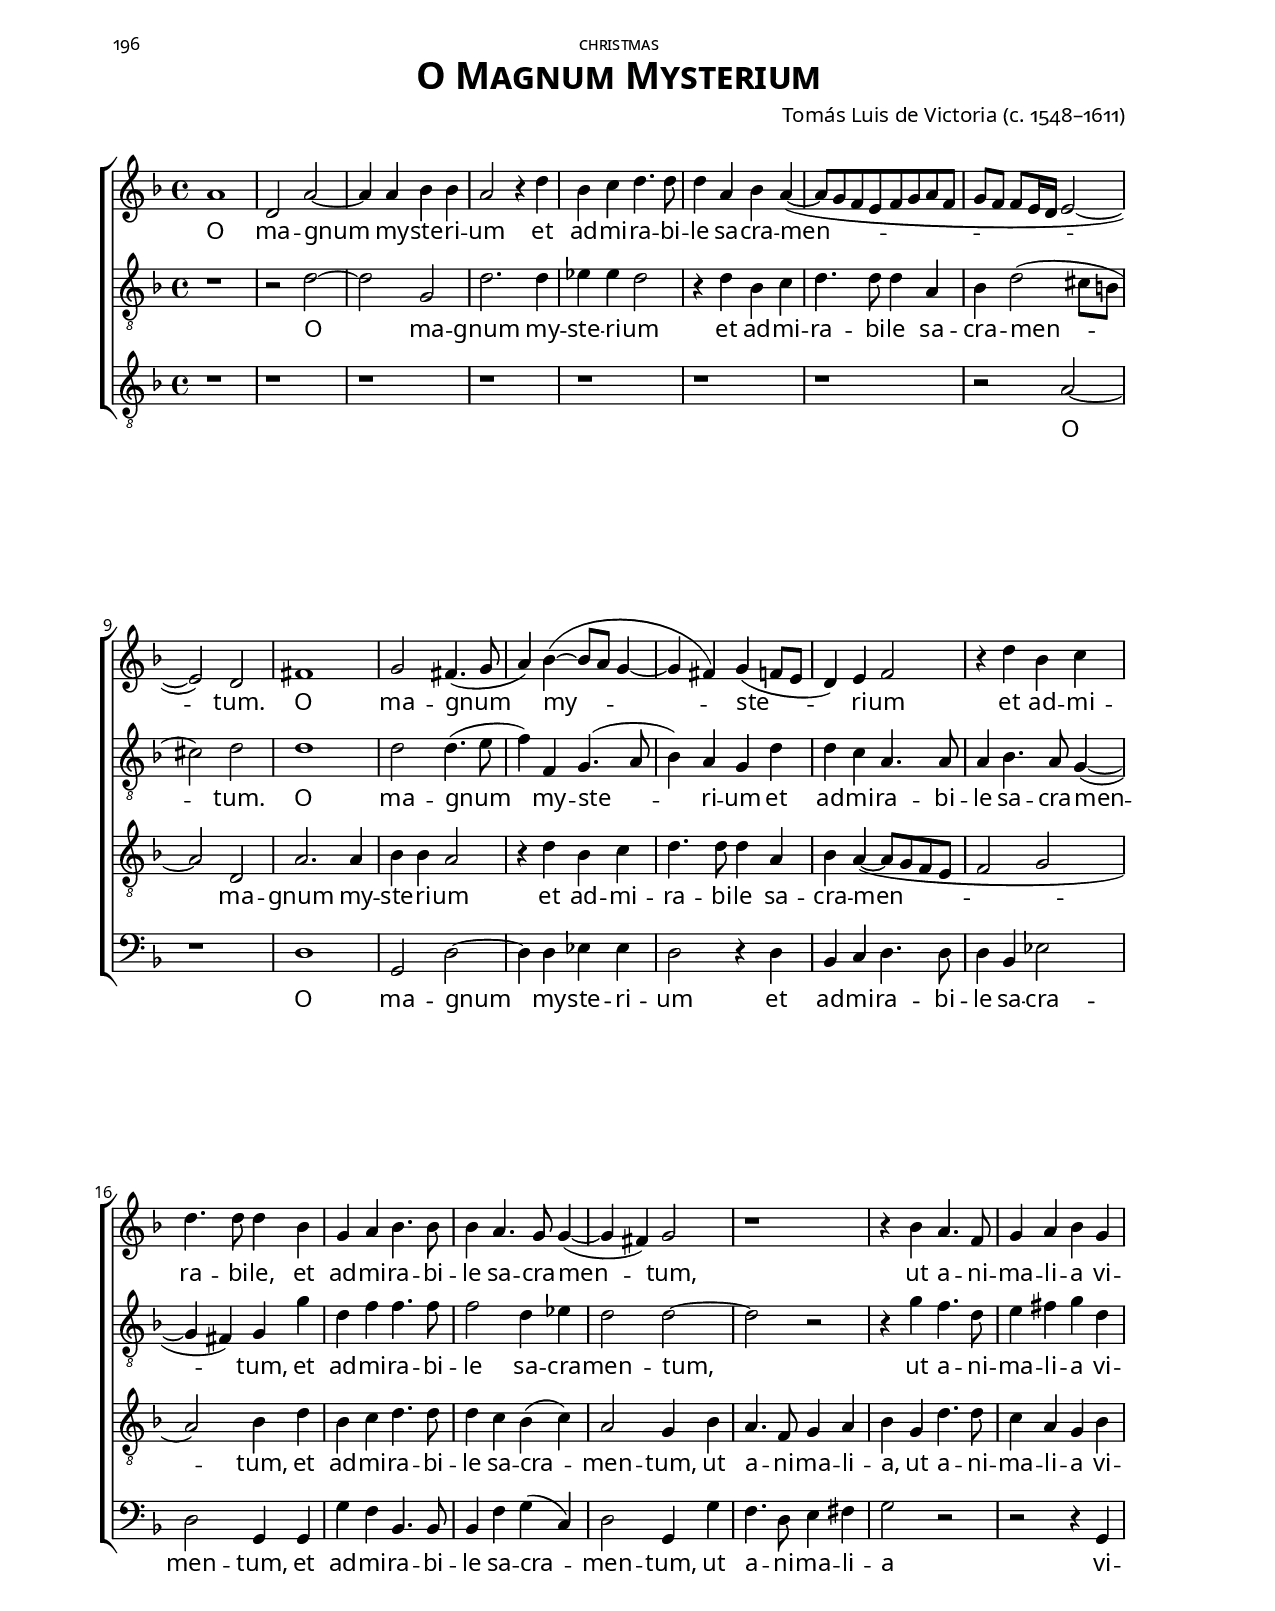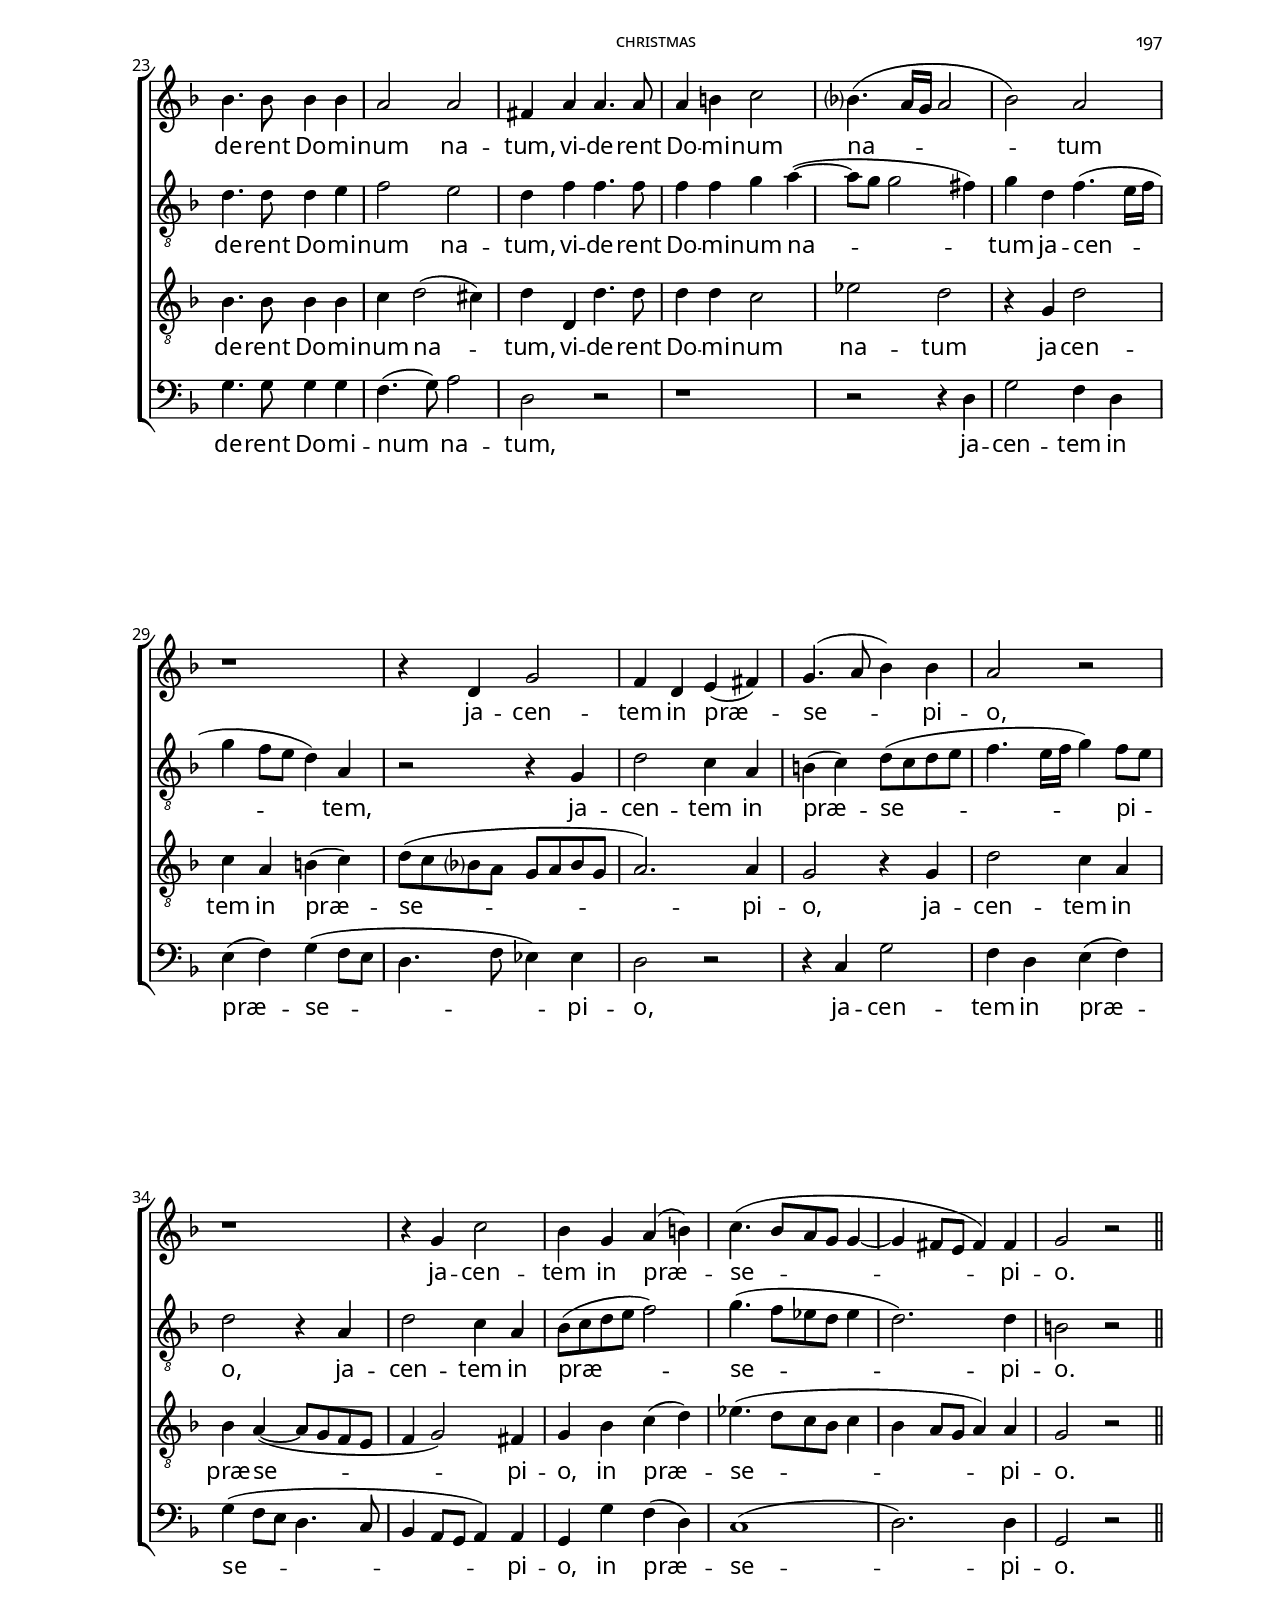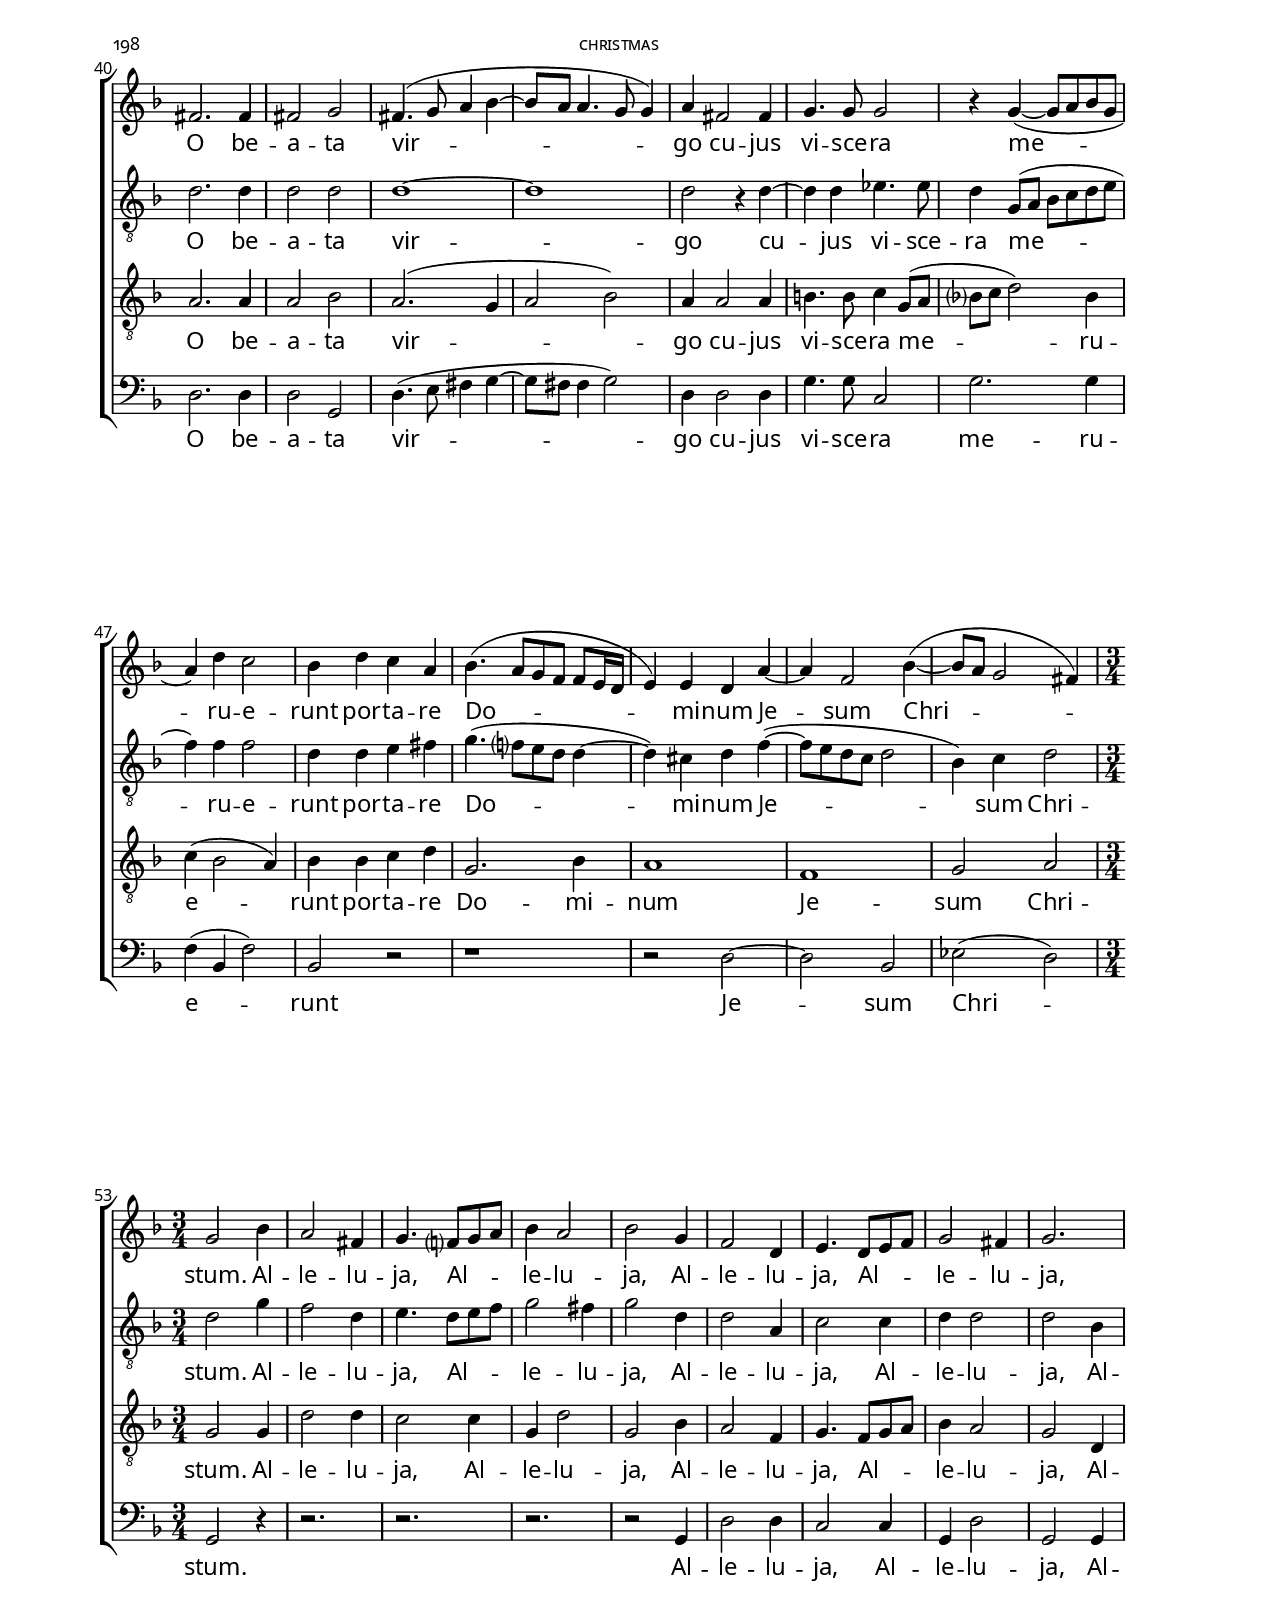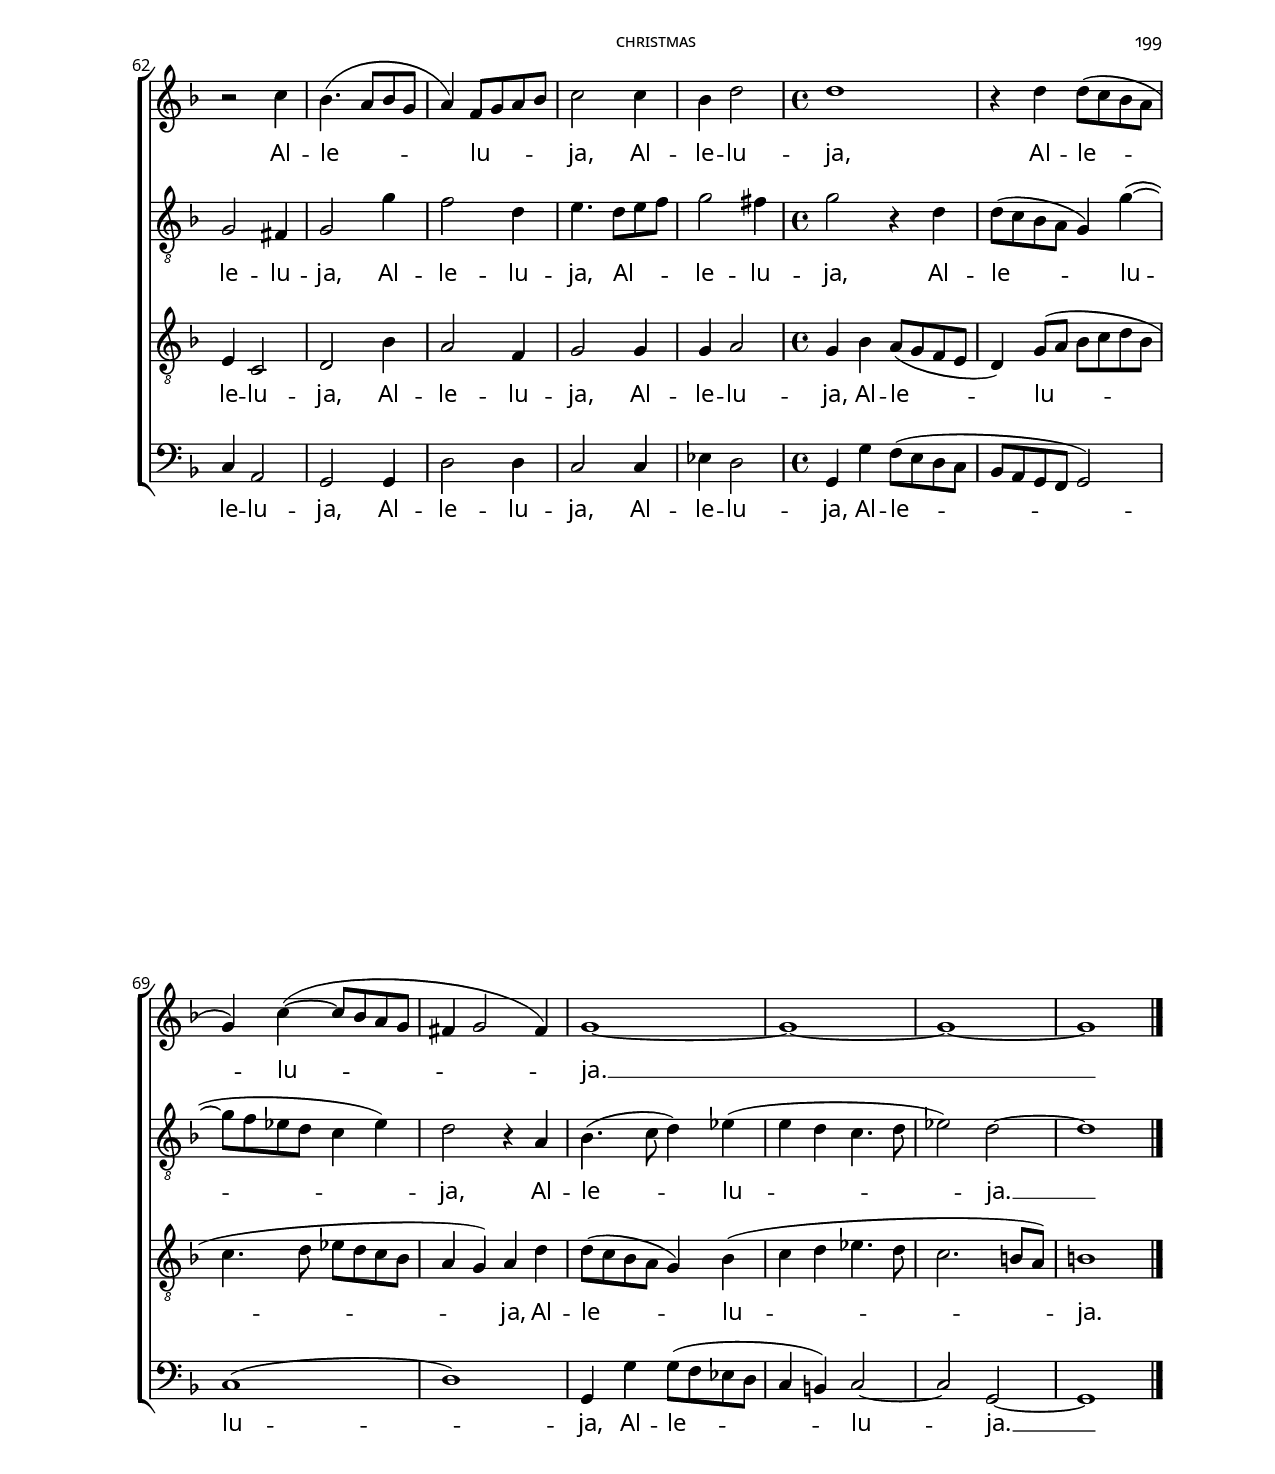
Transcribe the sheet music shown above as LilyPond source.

\version "2.14.2"
\include "util.ly"
\header {
  title = \markup{\override #'(font-name . "Garamond Premier Pro Semibold"){ \abs-fontsize #18 \smallCapsOldStyle"O Magnum Mysterium"}}
  composer = \markup\oldStyleNum"Tomás Luis de Victoria (c. 1548–1611)"
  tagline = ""
}
\paper {
  %print-all-headers = ##t
  paper-height = 11\in
  paper-width = 8.5\in
  indent = 0\in
  %system-system-spacing = #'((basic-distance . 10) (padding . 0))
%  system-system-spacing =
%    #'((basic-distance . 0)
%       (minimum-distance . 0)
%       (padding . -3)
%       (stretchability . 100))
%  top-markup-spacing =
%    #'((basic-distance . 0)
%       (minimum-distance . 0)
%       (padding . 0)
%       (stretchability . 0))
  ragged-last-bottom = ##f
  ragged-bottom = ##f
  two-sided = ##t
  inner-margin = 1\in
  outer-margin = 0.75\in
  top-margin = 0.26\in
  bottom-margin = 0.25\in
  first-page-number = #196
  print-first-page-number = ##t
  headerLine = \markup{\override #'(font-name . "Garamond Premier Pro") \smallCapsOldStyle"christmas"}
  oddHeaderMarkup = \markup\fill-line{
     \override #'(font-name . "Garamond Premier Pro")\abs-fontsize #8.5
     \combine 
        \fill-line{"" \on-the-fly #print-page-number-check-first
        \oldStylePageNum""
        }
        \fill-line{\headerLine}
  }
  evenHeaderMarkup = \markup {
     \override #'(font-name . "Garamond Premier Pro")\abs-fontsize #8.5
     \combine
        \on-the-fly #print-page-number-check-first
        \oldStylePageNum""
        \fill-line{\headerLine}
  }
}
#(set-global-staff-size 18) \paper{ #(define fonts (make-pango-font-tree "Garamond Premier Pro" "Garamond Premier Pro" "Garamond Premier Pro" (/ 18 20))) }
global = {
  \key f \major
  \time 4/4
  \dynamicUp
  %\set crescendoSpanner = #'dashed-line
  %\set midiInstrument = "recorder"
  \autoBeamOff
  \override DynamicTextSpanner #'style = #'none
}

sopMusic = \relative c' {
	a'1 |
  d,2 a'~ |
  a4 a bes bes |
  a2 r4 d |
  bes c d4. d8 |
  
  d4 a bes a(~ |
  a8[ g f e f g a f] |
  g[ f] f[ e16 d] e2~ |
  e) d |
  fis1 |
  
  %page2
  g2 fis4.( g8 |
  a4) bes4(~ bes8[ a] g4~ |
  g fis) g( f8[ e] |
  d4) e f2 |
  r4 d' bes c |
  
  d4. d8 d4 bes |
  g a bes4. bes8 |
  bes4 a4. g8 g4(~ |
  g fis) g2 |
  r1 |
  
  r4 bes a4. f8 |
  g4 a bes g |
  bes4. bes8 bes4 bes |
  a2 a |
  fis4 a a4. a8 |
  
  %page3
  a4 b c2 |
  bes?4.( a16[ g] a2 |
  bes) a |
  r1 |
  r4 d, g2 |
  
  f4 d e( fis) |
  g4.( a8 bes4) bes |
  a2 r |
  r1 |
  r4 g c2 |
  
  bes4 g a( b) |
  c4.( bes8[ a g] g4~ |
  g fis8[ e] fis4) fis |
  g2 r \bar"||"\pageBreak
  fis2. fis4 |
  fis2 g |
  
  %page4
  fis4.( g8 a4 bes~ |
  bes8[[ a] a4. g8 g4) |
  a fis2 fis4 |
  g4. g8 g2 |
  r4 g4~( g8[ a bes g] |
  
  a4) d c2 |
  bes4 d c a |
  bes4.( a8[ g f] f[ e16 d] |
  e4) e d a'~ |
  a f2 bes4~( |
  
  bes8[ a] g2 fis4) |
  \time 3/4
  g2 bes4 |
  a2 fis4 |
  g4. f?8[ g a] |
  bes4 a2 |
  bes2 g4 |
  
  %page5
  f2 d4 |
  e4. d8[ e f] |
  g2 fis4 |
  g2. |
  r2 c4 |
  bes4.( a8[ bes g] |
  
  a4) f8[ g a bes] |
  c2 c4 |
  bes4 d2 |
  \time 4/4
  d1 |
  r4 d d8([ c bes a] |
  
  g4) c4(~ c8[ bes a g] |
  fis4 g2 fis4) |
  g1~ |
  g~ |
  g~ |
  g \bar"|."
}
sopWords = \lyricmode {
  O ma -- gnum my -- ste -- ri -- um et ad -- mi -- ra -- bi -- le sa -- cra -- men -- tum.
    O ma -- gnum my -- ste -- ri -- um et ad -- mi -- ra -- bi -- le,
      et ad -- mi -- ra -- bi -- le
    sa -- cra -- men -- tum,
  ut a -- ni -- ma -- li -- a vi -- de -- rent Do -- mi -- num na -- tum,
    vi -- de -- rent Do -- mi -- num na -- tum
  ja -- cen -- tem in præ -- se -- pi -- o,
    ja -- cen -- tem in præ -- se -- pi -- o.
  
  O be -- a -- ta vir -- go cu -- jus vi -- sce -- ra
  me -- ru -- e -- runt por -- ta -- re Do -- mi -- num Je -- sum Chri -- stum.
  Al -- le -- lu -- ja,
  Al -- le -- lu -- ja,
  Al -- le -- lu -- ja,
  Al -- le -- lu -- ja,
  Al -- le -- lu -- ja,
  Al -- le -- lu -- ja,
  Al -- le -- lu -- ja. __
}

altoMusic = \relative c' {
  r1 |
  r2 d~ |
  d g, |
  d'2. d4 |
  ees4 ees d2 |
  
  r4 d bes c |
  d4. d8 d4 a |
  bes d2( cis8[ b] |
  cis2) d |
  d1 |
  
  %page2
  d2 d4.( e8 |
  f4) f, g4.( a8 |
  bes4) a g d' |
  d c a4. a8 |
  a4 bes4. a8 g4(~ |
  g fis) g g' |
  d f f4. f8 |
  f2 d4 ees |
  d2 d~ |
  d r2 |
  
  r4 g f4. d8 |
  e4 fis g d |
  d4. d8 d4 e |
  f2 e |
  d4 f f4. f8 |
  
  %page3
  f4 f g a(~ |
  a8[ g] g2 fis4) |
  g d f4.( e16[ f] |
  g4 f8[ e] d4) a |
  r2 r4 g |
  
  d'2 c4 a |
  b4( c) d8([ c d e] |
  f4. e16[ f] g4) f8[ e] |
  d2 r4 a |
  d2 c4 a |
  
  bes8([ c d e] f2) |
  g4.( f8[ ees d] ees4 |
  d2.) d4 |
  b2 r2 \bar"||"
  d2. d4 d2 d |
  
  %page 4
  d1~ |
  d |
  d2 r4 d~ |
  d d ees4. ees8 |
  d4 g,8([ a] bes[ c d e] |
  f4) f f2 |
  d4 d e fis |
  g4.( f?8[ e d] d4~ |
  d) cis d f~( |
  f8[ e d c] d2 |
  
  bes4) c d2 |
  \time 3/4
  d2 g4 |
  f2 d4 |
  e4. d8[ e f] |
  g2 fis4 |
  g2 d4 |
  
  %page 5
  d2 a4 |
  c2 c4 |
  d d2 |
  d bes4 |
  g2 fis4 |
  g2 g'4 |
  
  f2 d4 |
  e4. d8[ e f] |
  g2 fis4 |
  \time 4/4
  g2 r4 d |
  d8([ c bes a] g4) g'~( |
  g8[ f ees d] c4 ees) |
  d2 r4 a |
  bes4.( c8 d4) ees~( |
  e d c4. d8 |
  ees2) d~ |
  d1 \bar"|."
}
altoWords = \lyricmode {
  O ma -- gnum my -- ste -- ri -- um et ad -- mi -- ra -- bi -- le sa -- cra -- men -- tum.
    O ma -- gnum my -- ste -- ri -- um et ad -- mi -- ra -- bi -- le sa -- cra -- men -- tum,
      et ad -- mi -- ra -- bi -- le sa -- cra -- men -- tum,
  ut a -- ni -- ma -- li -- a vi -- de -- rent Do -- mi -- num na -- tum,
    vi -- de -- rent Do -- mi -- num na -- tum
  ja -- cen -- tem,
    ja -- cen -- tem
  in præ -- se -- pi -- o,
    ja -- cen -- tem in præ -- se -- pi -- o.
  
  O be -- a -- ta vir -- go cu -- jus vi -- sce -- ra
  me -- ru -- e -- runt por -- ta -- re Do -- mi -- num Je -- sum Chri -- stum.
  Al -- le -- lu -- ja,
  Al -- le -- lu -- ja,
  Al -- le -- lu -- ja,
  Al -- le -- lu -- ja,
  Al -- le -- lu -- ja,
  Al -- le -- lu -- ja,
  Al -- le -- lu -- ja,
  Al -- le -- lu -- ja,
  Al -- le -- lu -- ja. __
}

tenorMusic = \relative c' {
  \repeat unfold 7 { r1 }
  r2 a2~ |
  a d, |
  a'2. a4 |
  
  %page2
  bes4 bes a2 |
  r4 d bes c |
  d4. d8 d4 a |
  bes a~( a8[ g f e] |
  f2 g |
  
  a) bes4 d |
  bes c d4. d8 |
  d4 c bes( c) |
  a2 g4 bes |
  a4. f8 g4 a |
  
  bes g d'4. d8 |
  c4 a g bes |
  bes4. bes8 bes4 bes |
  c d2( cis4) |
  d d, d'4. d8 |
  
  %page3
  d4 d c2 |
  ees d |
  r4 g, d'2 |
  c4 a b( c) |
  d8([ c bes? a] g[ a bes g] |
  a2.) a4 |
  g2 r4 g |
  d'2 c4 a |
  bes a4~( a8[ g f e] |
  f4 g2) fis4 |
  
  g bes c( d) |
  ees4.( d8[ c bes] c4 |
  bes a8[ g] a4) a |
  g2 r \bar"||"
  a2. a4 a2 bes |
  
  %page4
  a2.( g4 a2 bes) |
  a4 a2 a4 |
  b4. b8 c4 g8([ a] |
  bes?[ c] d2) bes4 |
  
  c4( bes2 a4) |
  bes bes c d |
  g,2. bes4 |
  a1 f |
  
  g2 a |
  \time 3/4
  g2 g4 |
  d'2 d4 |
  c2 c4 |
  g d'2 |
  g, bes4 |
  
  %page5
  a2 f4 |
  g4. f8[ g a] |
  bes4 a2 |
  g d4 |
  e c2 |
  d bes'4 |
  
  a2 f4 |
  g2 g4 |
  g a2 |
  \time 4/4
  g4 bes a8([ g f e] |
  d4) g8([ a] bes[ c d bes] |
  c4. d8 ees[ d c bes] |
  a4 g) a d |
  d8([ c bes a] g4) bes( |
  c d ees4. d8 |
  c2. b8[ a]) |
  b1 \bar"|."
}

tenorWords = \lyricmode {
  O ma -- gnum my -- ste -- ri -- um et ad -- mi -- ra -- bi -- le sa -- cra -- men -- tum,
    et ad -- mi -- ra -- bi -- le sa -- cra -- men -- tum,
  ut a -- ni -- ma -- li -- a,
    ut a -- ni -- ma -- li -- a
  vi -- de -- rent Do -- mi -- num na -- tum,
    vi -- de -- rent Do -- mi -- num na -- tum
  ja -- cen -- tem in præ -- se -- pi -- o,
    ja -- cen -- tem in præ -- se -- pi -- o,
      in præ -- se -- pi -- o.
  
  O be -- a -- ta vir -- go cu -- jus vi -- sce -- ra
  me -- ru -- e -- runt por -- ta -- re Do -- mi -- num Je -- sum Chri -- stum.
  Al -- le -- lu -- ja,
  Al -- le -- lu -- ja,
  Al -- le -- lu -- ja,
  Al -- le -- lu -- ja,
  Al -- le -- lu -- ja,
  Al -- le -- lu -- ja,
  Al -- le -- lu -- ja,
  Al -- le -- lu -- ja,
  Al -- le -- lu -- ja.
}

bassMusic = \relative c' {
  \repeat unfold 9 { r1 }
  d,1 |
  
  %page2
  g,2 d'~ |
  d4 d ees ees |
  d2 r4 d |
  bes c d4. d8 |
  d4 bes ees2 |
  
  d2 g,4 g |
  g' f bes,4. bes8 |
  bes4 f' g( c,) |
  d2 g,4 g' |
  f4. d8 e4 fis |
  
  g2 r |
  r r4 g, |
  g'4. g8 g4 g |
  f4.( g8) a2 |
  d,2 r |
  
  %page3
  r1 |
  r2 r4 d |
  g2 f4 d |
  e( f) g( f8[ e] |
  d4. f8 ees4) ees |
  
  d2 r |
  r4 c g'2 |
  f4 d e( f) |
  g( f8[ e] d4. c8 |
  bes4 a8[ g] a4) a |
  
  g g' f( d) |
  c1( |
  d2.) d4 |
  g,2 r \bar"||"
  d'2. d4 |
  d2 g, |
  
  %page4
  d'4.( e8 fis4 g~ |
  g8[ fis] fis4 g2) |
  d4 d2 d4 |
  g4. g8 c,2 |
  g'2. g4 |
  
  f4( bes, f'2) |
  bes, r |
  r1 |
  r2 d~ |
  d bes |
  
  ees( d) |
  \time 3/4
  g,2 r4 |
  \repeat unfold 3 { r2. }
  r2 g4 |
  
  %page5
  d'2 d4 |
  c2 c4 |
  g d'2 |
  g, g4 |
  c a2 |
  g g4 |
  
  d'2 d4 |
  c2 c4 |
  ees d2 |
  \time 4/4
  g,4 g' f8([ e d c] |
  bes[ a g f] g2) |
  
  c1( |
  d) |
  g,4 g' g8([ f ees d] |
  c4 b) c2~ |
  c g~ |
  g1 \bar"|."
}
bassWords = \lyricmode {
  O ma -- gnum my -- ste -- ri -- um et ad -- mi -- ra -- bi -- le sa -- cra -- men -- tum,
    et ad -- mi -- ra -- bi -- le sa -- cra -- men -- tum,
  ut a -- ni -- ma -- li -- a vi -- de -- rent Do -- mi -- num na -- tum,
  ja -- cen -- tem in præ -- se -- pi -- o,
    ja -- cen -- tem in præ -- se -- pi -- o,
    in præ -- se -- pi -- o.
  
  O be -- a -- ta vir -- go cu -- jus vi -- sce -- ra
  me -- ru -- e -- runt Je -- sum Chri -- stum.
  Al -- le -- lu -- ja,
  Al -- le -- lu -- ja,
  Al -- le -- lu -- ja,
  Al -- le -- lu -- ja,
  Al -- le -- lu -- ja,
  Al -- le -- lu -- ja,
  Al -- le -- lu -- ja. __
}

pianoRH = \relative c' {
}
pianoLH = \relative c' {
}

\score {
<<
    \new ChoirStaff <<
    \new Staff = sop <<
      \new Voice = "sopranos" { \global \sopMusic }
    >>
    \new Lyrics = "sopranos"  \lyricsto "sopranos" \sopWords
    \new Staff = alt <<
      \clef "treble_8"
      \new Voice = "altos" { \global \altoMusic }
    >>
    \new Lyrics = "altos"  \lyricsto "altos" \altoWords
    \new Staff = ten <<
      \clef "treble_8"
      \new Voice = "tenors" { \global \tenorMusic }
    >>
    \new Lyrics = "tenors" \lyricsto "tenors" \tenorWords
    \new Staff = bas <<
      \clef bass
      \new Voice = "basses" { \global \bassMusic }
    >>
    \new Lyrics = "basses" \lyricsto "basses" \bassWords
  >>
%    \new PianoStaff << \new Staff { \new Voice { \pianoRH } } \new Staff { \clef "bass" \pianoLH } >>
  >>
  \layout {
    \context {
      \Lyrics
      \override LyricText #'font-size = #1.3
      \override VerticalAxisGroup #'staff-affinity = #0
    }
    \context {
      \Score
      \override SpacingSpanner #'base-shortest-duration = #(ly:make-moment 1 8)
      \override SpacingSpanner #'common-shortest-duration = #(ly:make-moment 1 4)
    }
    \context {
      % Remove all empty staves
      \Staff \RemoveEmptyStaves \override VerticalAxisGroup #'remove-first = ##t
      
%      \override VerticalAxisGroup #'staff-staff-spacing =
%      #'((basic-distance . 0)
%         (minimum-distance . 0)
%         (padding . -1)
%         (stretchability . 2))
    }
    \context {
      \Lyrics
      \override LyricText #'X-offset = #center-on-word
    }
  }
  \midi {
    \tempo 4 = 100
    \set Staff.midiInstrument = "flute"
  
    \context {
      \Voice
      \remove "Dynamic_performer"
    }
  }
}

